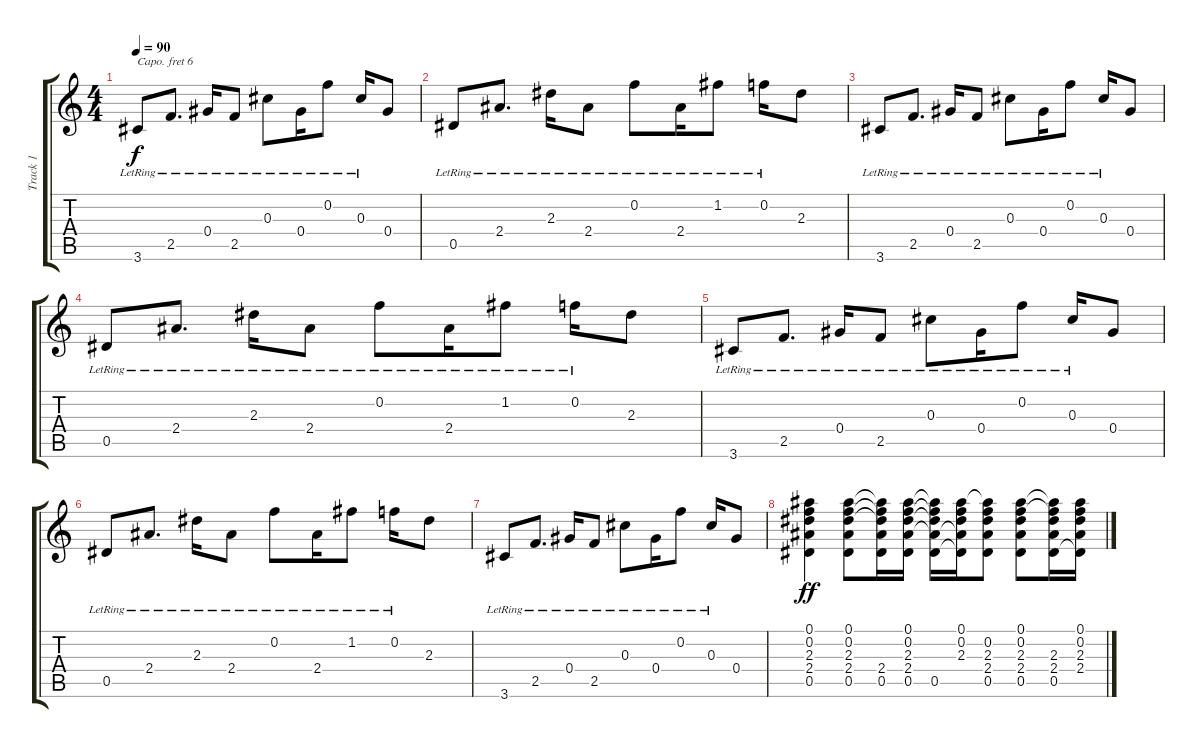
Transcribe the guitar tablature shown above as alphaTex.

\track ("Track 1" "Track 1") {instrument acousticguitarnylon}
\staff {score tabs}
\capo 6
\tuning (E4 B3 G3 D3 A2 E2) {hide}
\ts (4 4)
\tempo 90
\clef g2
\ks c
3.6{lr}.8{dy f} 2.5{lr}.8{d} 0.4{lr}.16 2.5{lr}.8 0.3{lr}.8 0.4{lr}.16 0.2{lr}.8 0.3{lr}.16 0.4.8 |
0.5{lr}.8 2.4{lr}.8{d} 2.3{lr}.16 2.4{lr}.8 0.2{lr}.8 2.4{lr}.16 1.2{lr}.8 0.2{lr}.16 2.3.8 |
3.6{lr}.8 2.5{lr}.8{d} 0.4{lr}.16 2.5{lr}.8 0.3{lr}.8 0.4{lr}.16 0.2{lr}.8 0.3{lr}.16 0.4.8 |
0.5{lr}.8 2.4{lr}.8{d} 2.3{lr}.16 2.4{lr}.8 0.2{lr}.8 2.4{lr}.16 1.2{lr}.8 0.2{lr}.16 2.3.8 |
3.6{lr}.8 2.5{lr}.8{d} 0.4{lr}.16 2.5{lr}.8 0.3{lr}.8 0.4{lr}.16 0.2{lr}.8 0.3{lr}.16 0.4.8 |
0.5{lr}.8 2.4{lr}.8{d} 2.3{lr}.16 2.4{lr}.8 0.2{lr}.8 2.4{lr}.16 1.2{lr}.8 0.2{lr}.16 2.3.8 |
3.6{lr}.8 2.5{lr}.8{d} 0.4{lr}.16 2.5{lr}.8 0.3{lr}.8 0.4{lr}.16 0.2{lr}.8 0.3{lr}.16 0.4.8 |
(0.1 0.2 2.3 2.4 0.5).4{dy ff} (0.1 0.2 2.3 2.4 0.5).8 (0.1{t} 0.2{t} 2.3{t} 2.4 0.5).16 (0.1 0.2 2.3 2.4 0.5).16 (0.1{t} 0.2{t} 2.3{t} 2.4{t} 0.5).16 (0.1 0.2 2.3 2.4{t} 0.5{t}).16 (0.1{t} 0.2 2.3 2.4 0.5).8 (0.1 0.2 2.3 2.4 0.5).8 (0.1{t} 0.2{t} 2.3 2.4 0.5).16 (0.1 0.2 2.3 2.4 0.5{t}).16
